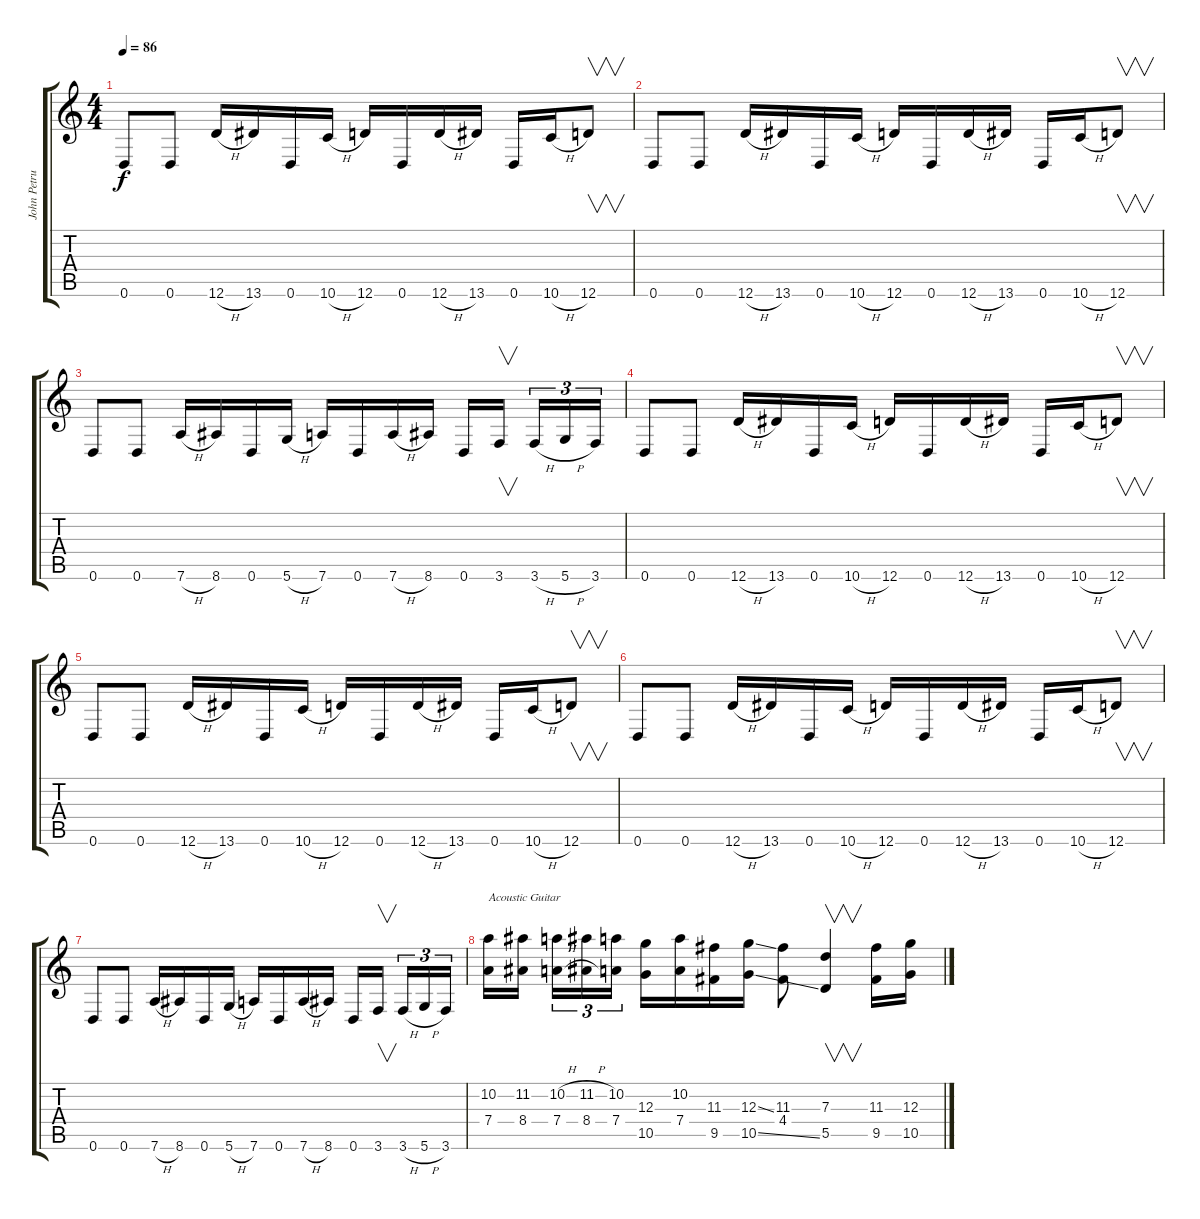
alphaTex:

\track ("John Petrucci - 6 String Guitar Dropped" "John Petru") {instrument acousticguitarsteel}
\staff {score tabs}
\tuning (E4 B3 G3 D3 A2 D2) {hide}
\ts (4 4)
\tempo 86
\clef g2
\ks c
0.6.8{dy f} 0.6.8 12.6{h}.16 13.6.16 0.6.16 10.6{h}.16 12.6.16 0.6.16 12.6{h}.16 13.6.16 0.6.16 10.6{h}.16 12.6.8{v} |
0.6.8 0.6.8 12.6{h}.16 13.6.16 0.6.16 10.6{h}.16 12.6.16 0.6.16 12.6{h}.16 13.6.16 0.6.16 10.6{h}.16 12.6.8{v} |
0.6.8 0.6.8 7.6{h}.16 8.6.16 0.6.16 5.6{h}.16 7.6.16 0.6.16 7.6{h}.16 8.6.16 0.6.16 3.6.16{v} 3.6{h}.16{tu (3 2)} 5.6{h}.16{tu (3 2)} 3.6.16{tu (3 2)} |
0.6.8 0.6.8 12.6{h}.16 13.6.16 0.6.16 10.6{h}.16 12.6.16 0.6.16 12.6{h}.16 13.6.16 0.6.16 10.6{h}.16 12.6.8{v} |
0.6.8 0.6.8 12.6{h}.16 13.6.16 0.6.16 10.6{h}.16 12.6.16 0.6.16 12.6{h}.16 13.6.16 0.6.16 10.6{h}.16 12.6.8{v} |
0.6.8 0.6.8 12.6{h}.16 13.6.16 0.6.16 10.6{h}.16 12.6.16 0.6.16 12.6{h}.16 13.6.16 0.6.16 10.6{h}.16 12.6.8{v} |
0.6.8 0.6.8 7.6{h}.16 8.6.16 0.6.16 5.6{h}.16 7.6.16 0.6.16 7.6{h}.16 8.6.16 0.6.16 3.6.16{v} 3.6{h}.16{tu (3 2)} 5.6{h}.16{tu (3 2)} 3.6.16{tu (3 2)} |
(10.2 7.4).16{txt "Acoustic Guitar" instrument acousticguitarsteel} (11.2 8.4).16 (10.2{h} 7.4{h}).16{tu (3 2)} (11.2{h} 8.4{h}).16{tu (3 2)} (10.2 7.4).16{tu (3 2)} (12.3 10.5).16 (10.2 7.4).16 (11.3 9.5).16 (12.3{ss} 10.5{ss}).16 (11.3 4.4).8 (7.3 5.5).4{v} (11.3 9.5).16 (12.3 10.5).16
